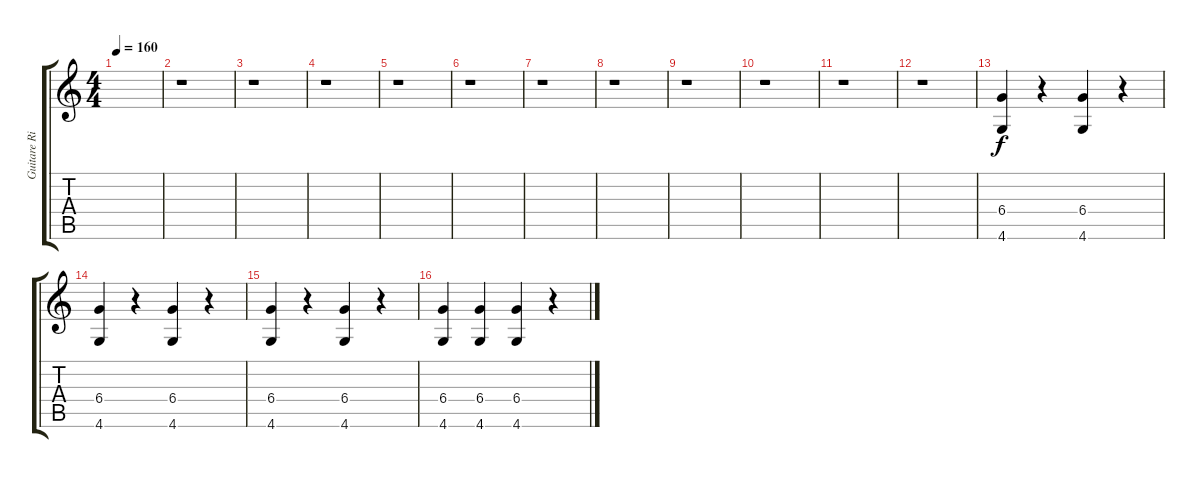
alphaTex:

\track ("Guitare Riffs" "Guitare Ri") {instrument distortionguitar}
\staff {score tabs}
\tuning (Eb4 Bb3 Gb3 Db3 Ab2 Eb2) {hide}
\ts (4 4)
\tempo 160
\clef g2
\ks c
|
r.1 |
r.1 |
r.1 |
r.1 |
r.1 |
r.1 |
r.1 |
r.1 |
r.1 |
r.1 |
r.1 |
(6.4 4.6).4 r.4 (6.4 4.6).4 r.4 |
(6.4 4.6).4 r.4 (6.4 4.6).4 r.4 |
(6.4 4.6).4 r.4 (6.4 4.6).4 r.4 |
(6.4 4.6).4 (6.4 4.6).4 (6.4 4.6).4 r.4
